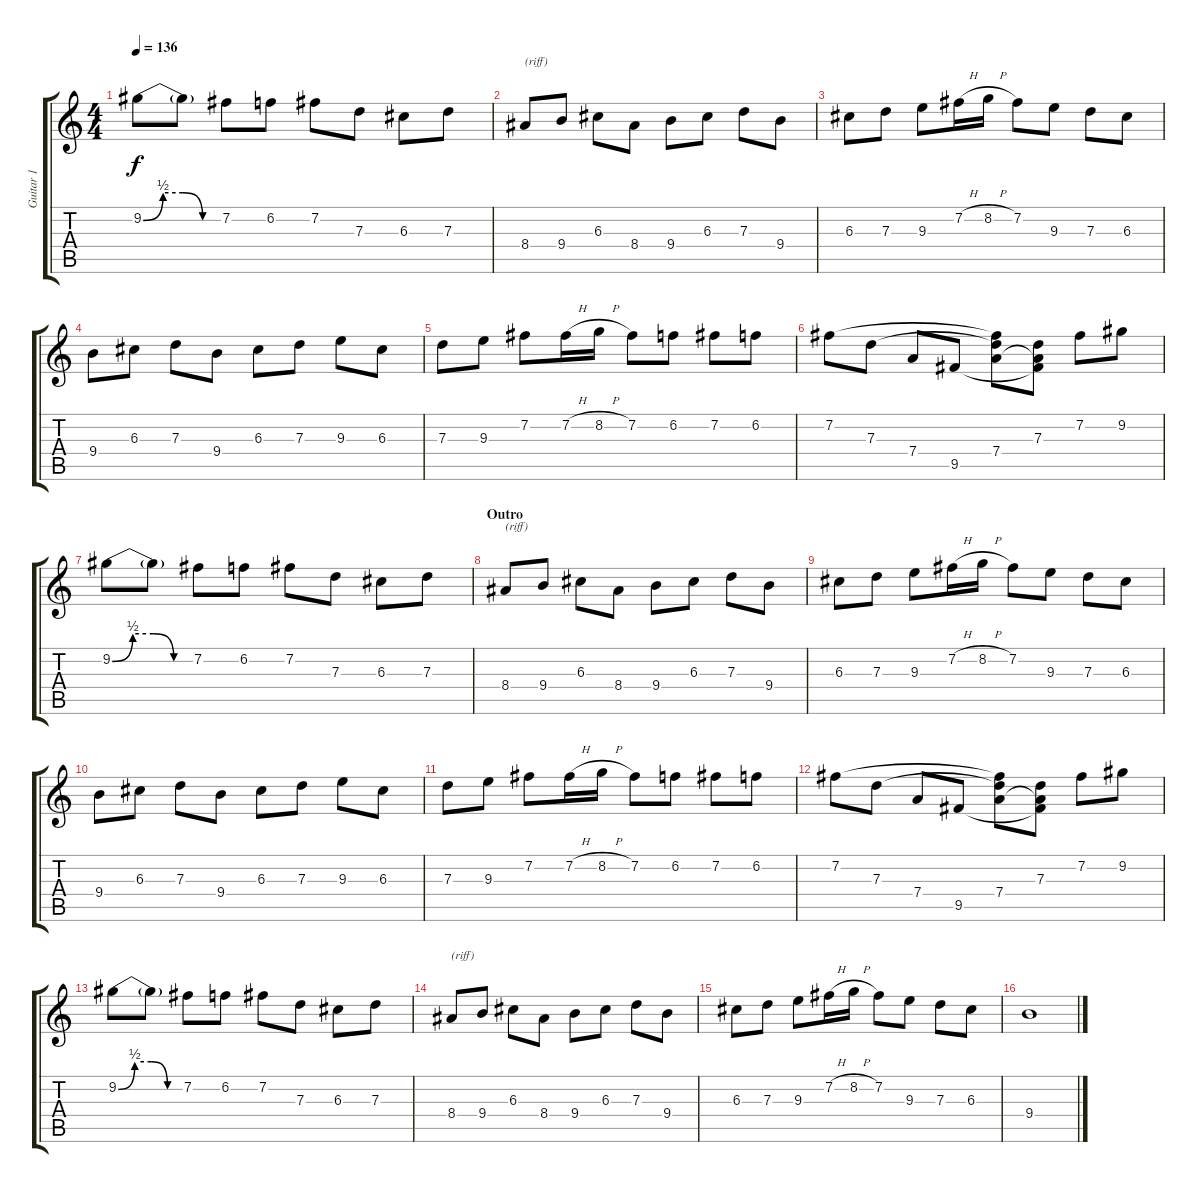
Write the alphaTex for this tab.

\track ("Guitar 1" "Guitar 1") {instrument distortionguitar}
\staff {score tabs}
\tuning (E4 B3 G3 D3 A2 E2) {hide}
\ts (4 4)
\tempo 136
\clef g2
\ks c
9.2{be (custom 0 0 15 2 30 2 45 0 60 0)}.8{dy f} 9.2{t}.8 7.2.8 6.2.8 7.2.8 7.3.8 6.3.8 7.3.8 |
8.4.8{txt "(riff)"} 9.4.8 6.3.8 8.4.8 9.4.8 6.3.8 7.3.8 9.4.8 |
6.3.8 7.3.8 9.3.8 7.2{h}.16 8.2{h}.16 7.2.8 9.3.8 7.3.8 6.3.8 |
9.4.8 6.3.8 7.3.8 9.4.8 6.3.8 7.3.8 9.3.8 6.3.8 |
7.3.8 9.3.8 7.2.8 7.2{h}.16 8.2{h}.16 7.2.8 6.2.8 7.2.8 6.2.8 |
7.2.8 7.3.8 7.4.8 9.5.8 (7.2{t} 7.3{t} 7.4).8 (7.3 7.4{t} 9.5{t}).8 7.2.8 9.2.8 |
9.2{be (custom 0 0 15 2 30 2 45 0 60 0)}.8 9.2{t}.8 7.2.8 6.2.8 7.2.8 7.3.8 6.3.8 7.3.8 |
\section ("" "Outro")
8.4.8{txt "(riff)"} 9.4.8 6.3.8 8.4.8 9.4.8 6.3.8 7.3.8 9.4.8 |
6.3.8 7.3.8 9.3.8 7.2{h}.16 8.2{h}.16 7.2.8 9.3.8 7.3.8 6.3.8 |
9.4.8 6.3.8 7.3.8 9.4.8 6.3.8 7.3.8 9.3.8 6.3.8 |
7.3.8 9.3.8 7.2.8 7.2{h}.16 8.2{h}.16 7.2.8 6.2.8 7.2.8 6.2.8 |
7.2.8 7.3.8 7.4.8 9.5.8 (7.2{t} 7.3{t} 7.4).8 (7.3 7.4{t} 9.5{t}).8 7.2.8 9.2.8 |
9.2{be (custom 0 0 15 2 30 2 45 0 60 0)}.8 9.2{t}.8 7.2.8 6.2.8 7.2.8 7.3.8 6.3.8 7.3.8 |
8.4.8{txt "(riff)"} 9.4.8 6.3.8 8.4.8 9.4.8 6.3.8 7.3.8 9.4.8 |
6.3.8 7.3.8 9.3.8 7.2{h}.16 8.2{h}.16 7.2.8 9.3.8 7.3.8 6.3.8 |
9.4.1
